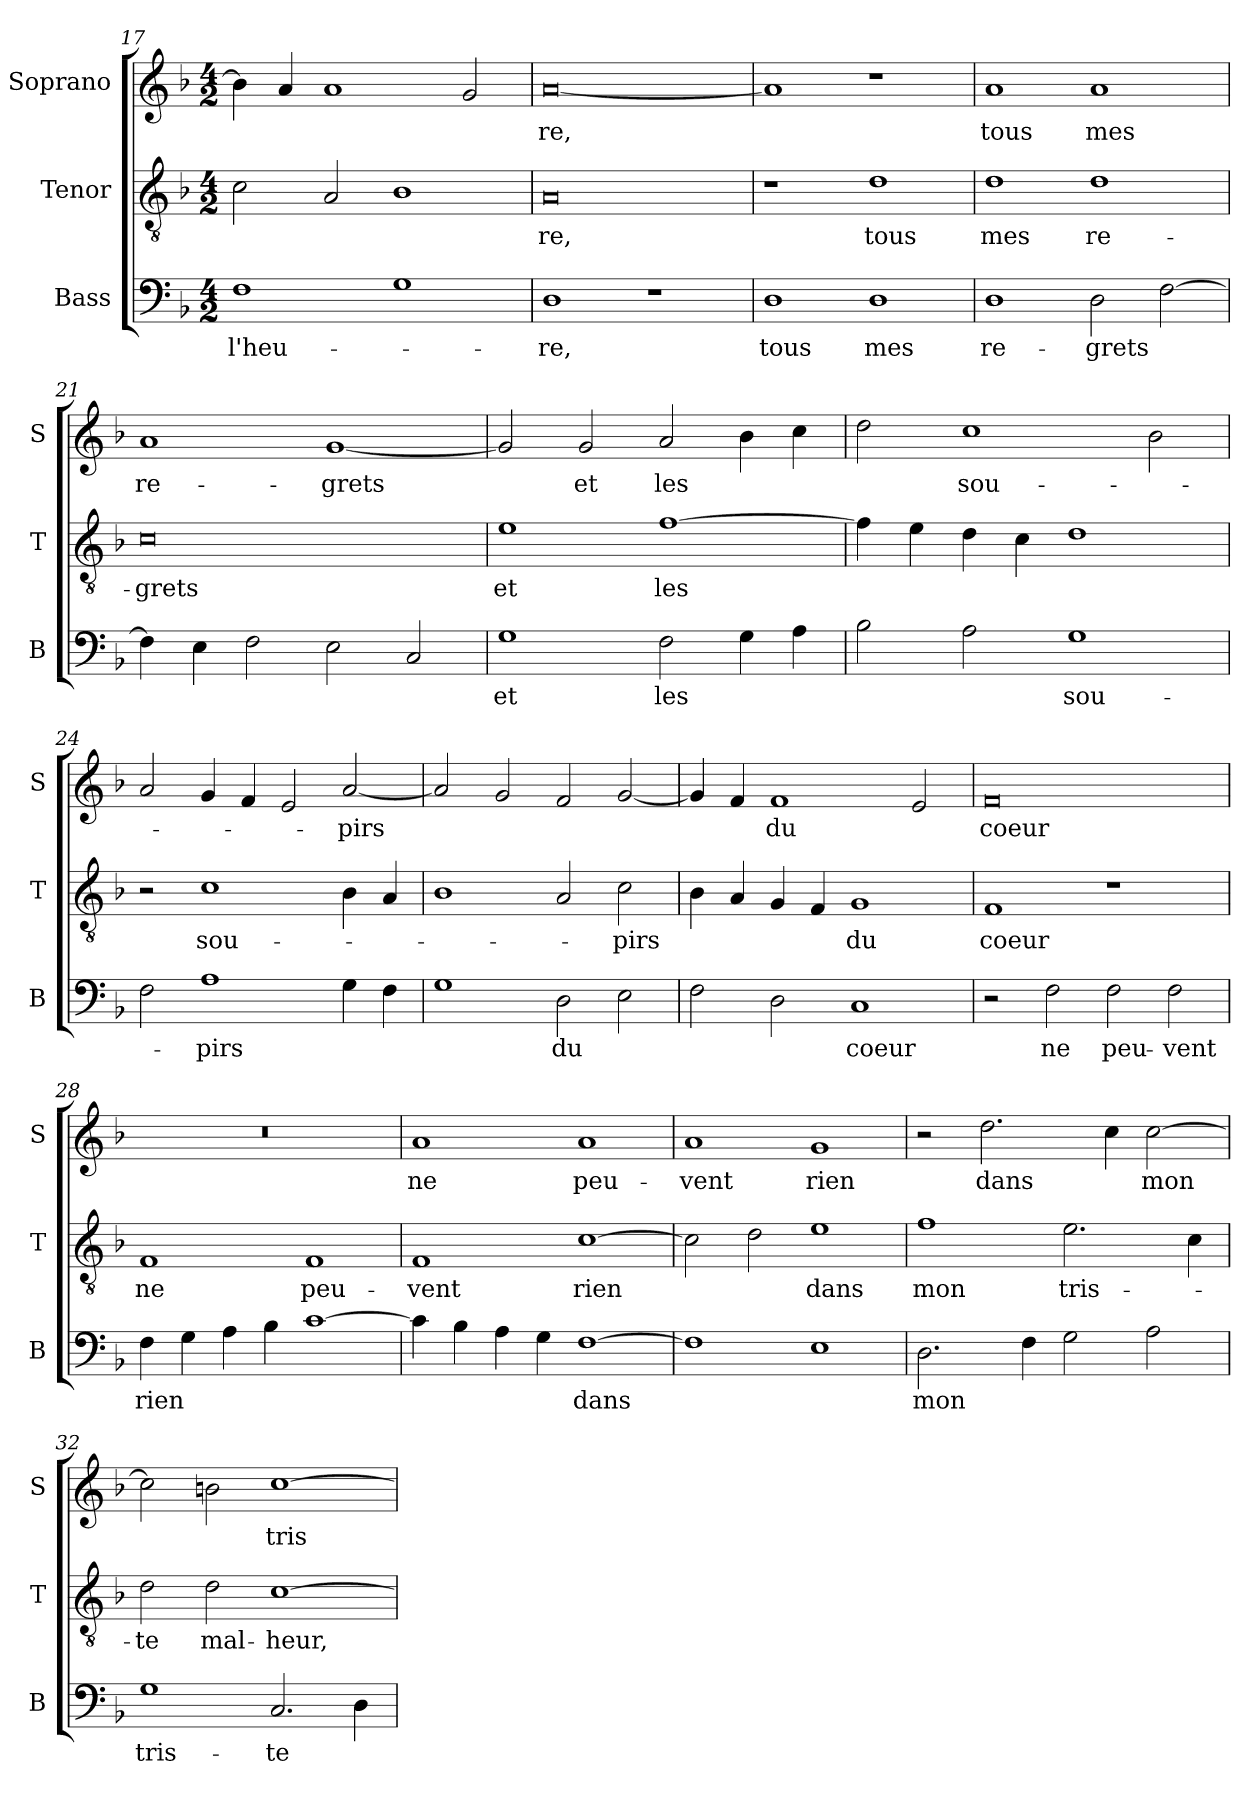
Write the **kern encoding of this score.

**kern	**text	**kern	**text	**kern	**text
*part3	*part3	*part2	*part2	*part1	*part1
*staff3	*staff3	*staff2	*staff2	*staff1	*staff1
*I"Bass	*	*I"Tenor	*	*I"Soprano	*
*I'B	*	*I'T	*	*I'S	*
*clefF4	*	*clefGv2	*	*clefG2	*
*k[b-]	*	*k[b-]	*	*k[b-]	*
*F:	*	*F:	*	*F:	*
*M4/2	*	*M4/2	*	*M4/2	*
=17	=17	=17	=17	=17	=17
!	!LO:LY:b	!	!	!	!
1F	l'heu-	2c\	.	4b-\]	.
.	.	.	.	4a/	.
.	.	2A/	.	1a	.
1G	.	1B-	.	.	.
.	.	.	.	2g/	.
=18	=18	=18	=18	=18	=18
!	!LO:LY:b	!	!LO:LY:b	!	!LO:LY:b
1D	-re,	0A	-re,	[0a	-re,
1r	.	.	.	.	.
=19	=19	=19	=19	=19	=19
!	!LO:LY:b	!	!	!	!
1D	tous	1r	.	1a]	.
!	!LO:LY:b	!	!LO:LY:b	!	!
1D	mes	1d	tous	1r	.
=20	=20	=20	=20	=20	=20
!	!LO:LY:b	!	!LO:LY:b	!	!LO:LY:b
1D	re-	1d	mes	1a	tous
!	!LO:LY:b	!	!LO:LY:b	!	!LO:LY:b
2D\	-grets	1d	re-	1a	mes
[2F\	.	.	.	.	.
!!LO:PB:g=z
=21	=21	=21	=21	=21	=21
!	!	!	!LO:LY:b	!	!LO:LY:b
4F\]	.	0c	-grets	1a	re-
4E\	.	.	.	.	.
2F\	.	.	.	.	.
!	!	!	!	!	!LO:LY:b
2E\	.	.	.	[1g	-grets
2C/	.	.	.	.	.
=22	=22	=22	=22	=22	=22
!	!LO:LY:b	!	!LO:LY:b	!	!
1G	et	1e	et	2g/]	.
!	!	!	!	!	!LO:LY:b
.	.	.	.	2g/	et
!	!LO:LY:b	!	!LO:LY:b	!	!LO:LY:b
2F\	les	[1f	les	2a/	les
4G\	.	.	.	4b-\	.
4A\	.	.	.	4cc\	.
=23	=23	=23	=23	=23	=23
2B-\	.	4f\]	.	2dd\	.
.	.	4e\	.	.	.
!	!	!	!	!	!LO:LY:b
2A\	.	4d\	.	1cc	sou-
.	.	4c\	.	.	.
!	!LO:LY:b	!	!	!	!
1G	sou-	1d	.	.	.
.	.	.	.	2b-\	.
=24	=24	=24	=24	=24	=24
2F\	.	2r	.	2a/	.
!	!LO:LY:b	!	!LO:LY:b	!	!
1A	-pirs	1c	sou-	4g/	.
.	.	.	.	4f/	.
.	.	.	.	2e/	.
!	!	!	!	!	!LO:LY:b
4G\	.	4B-\	.	[2a/	-pirs
4F\	.	4A/	.	.	.
=25	=25	=25	=25	=25	=25
1G	.	1B-	.	2a/]	.
.	.	.	.	2g/	.
!	!LO:LY:b	!	!	!	!
2D\	du	2A/	.	2f/	.
!	!	!	!LO:LY:b	!	!
2E\	.	2c\	-pirs	[2g/	.
!!LO:LB:g=z
=26	=26	=26	=26	=26	=26
2F\	.	4B-\	.	4g/]	.
.	.	4A/	.	4f/	.
!	!	!	!	!	!LO:LY:b
2D\	.	4G/	.	1f	du
.	.	4F/	.	.	.
!	!LO:LY:b	!	!LO:LY:b	!	!
1C	coeur	1G	du	.	.
.	.	.	.	2e/	.
=27	=27	=27	=27	=27	=27
!	!	!	!LO:LY:b	!	!LO:LY:b
2r	.	1F	coeur	0f	coeur
!	!LO:LY:b	!	!	!	!
2F\	ne	.	.	.	.
!	!LO:LY:b	!	!	!	!
2F\	peu-	1r	.	.	.
!	!LO:LY:b	!	!	!	!
2F\	-vent	.	.	.	.
=28	=28	=28	=28	=28	=28
!	!LO:LY:b	!	!LO:LY:b	!	!
4F\	rien	1F	ne	0r	.
4G\	.	.	.	.	.
4A\	.	.	.	.	.
4B-\	.	.	.	.	.
!	!	!	!LO:LY:b	!	!
[1c	.	1F	peu-	.	.
=29	=29	=29	=29	=29	=29
!	!	!	!LO:LY:b	!	!LO:LY:b
4c\]	.	1F	-vent	1a	ne
4B-\	.	.	.	.	.
4A\	.	.	.	.	.
4G\	.	.	.	.	.
!	!LO:LY:b	!	!LO:LY:b	!	!LO:LY:b
[1F	dans	[1c	rien	1a	peu-
=30	=30	=30	=30	=30	=30
!	!	!	!	!	!LO:LY:b
1F]	.	2c\]	.	1a	-vent
.	.	2d\	.	.	.
!	!	!	!LO:LY:b	!	!LO:LY:b
1E	.	1e	dans	1g	rien
!!LO:LB:g=z
=31	=31	=31	=31	=31	=31
!	!LO:LY:b	!	!LO:LY:b	!	!
2.D\	mon	1f	mon	2r	.
!	!	!	!	!	!LO:LY:b
.	.	.	.	2.dd\	dans
4F\	.	.	.	.	.
!	!	!	!LO:LY:b	!	!
2G\	.	2.e\	tris-	.	.
.	.	.	.	4cc\	.
!	!	!	!	!	!LO:LY:b
2A\	.	.	.	[2cc\	mon
.	.	4c\	.	.	.
=32	=32	=32	=32	=32	=32
!	!LO:LY:b	!	!LO:LY:b	!	!
1G	tris-	2d\	-te	2cc\]	.
!	!	!	!LO:LY:b	!	!
.	.	2d\	mal-	2bn\	.
!	!LO:LY:b	!	!LO:LY:b	!	!LO:LY:b
2.C/	-te	[1c	-heur,	[1cc	tris-
4D\	.	.	.	.	.
=	=	=	=	=	=
*-	*-	*-	*-	*-	*-
